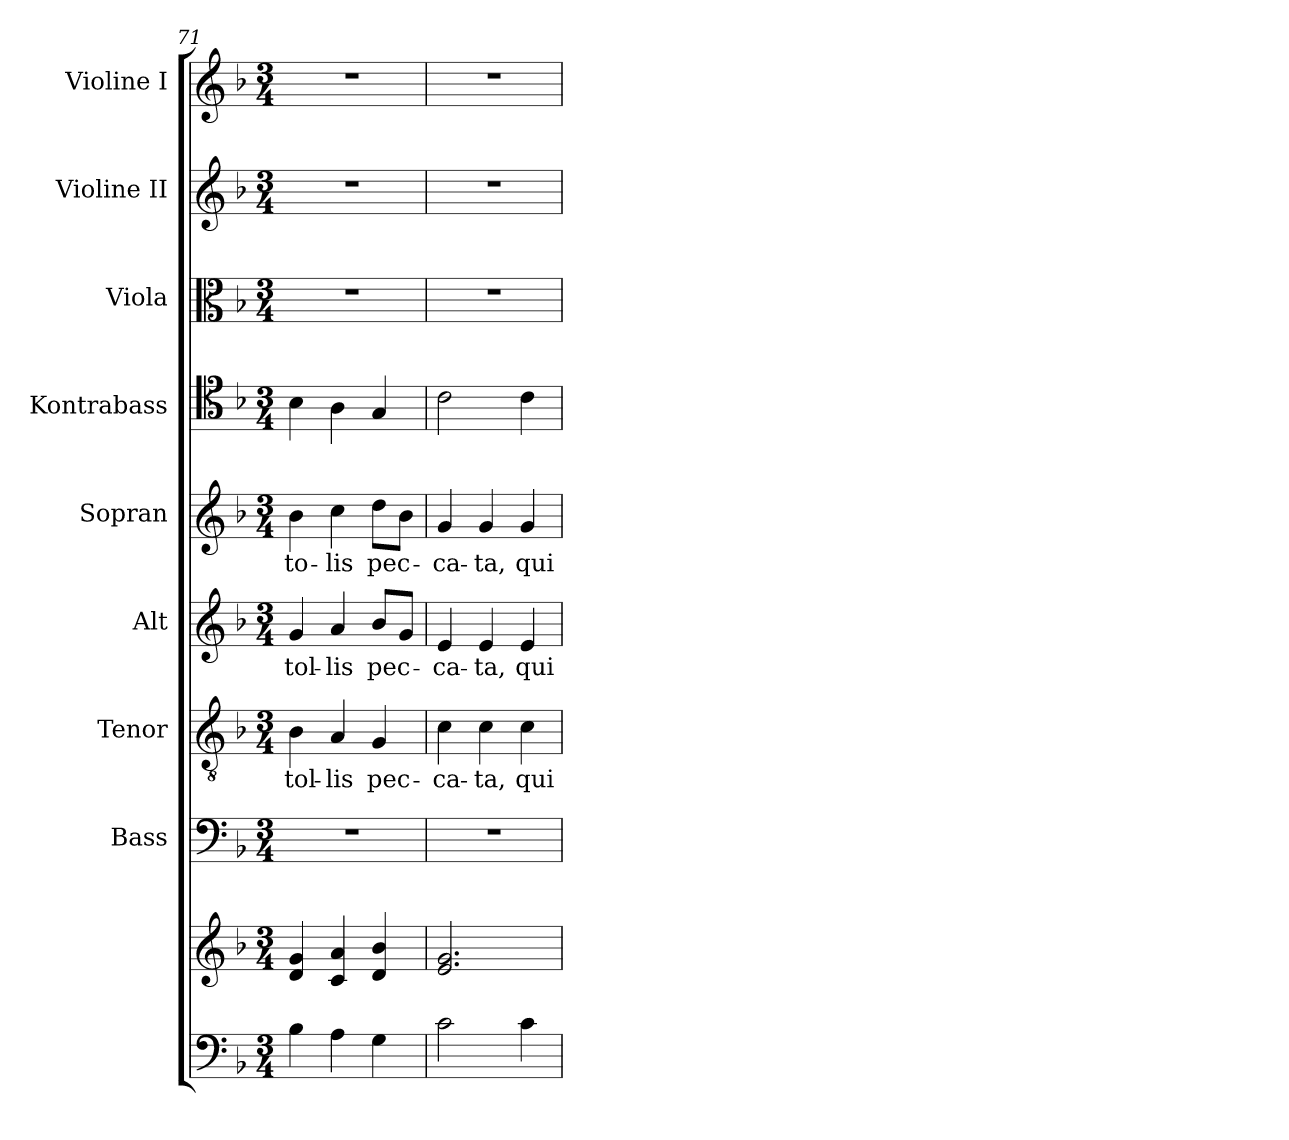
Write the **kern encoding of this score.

**kern	**kern	**kern	**kern	**text	**kern	**text	**kern	**text	**kern	**kern	**kern	**kern
*part9	*part9	*part8	*part7	*part7	*part6	*part6	*part5	*part5	*part4	*part3	*part2	*part1
*staff10	*staff9	*staff8	*staff7	*staff7	*staff6	*staff6	*staff5	*staff5	*staff4	*staff3	*staff2	*staff1
*	*	*I"Bass	*I"Tenor	*	*I"Alt	*	*I"Sopran	*	*I"Kontrabass	*I"Viola	*I"Violine II	*I"Violine I
*	*	*I'B.	*I'T.	*	*I'A.	*	*I'S.	*	*I'Kb.	*I'Vla.	*I'Vl. II	*I'Vl. I
*clefF4	*clefG2	*clefF4	*clefGv2	*	*clefG2	*	*clefG2	*	*clefC4	*clefC3	*clefG2	*clefG2
*	*	*	*	*	*	*	*	*	*ITrd7c12	*	*	*
*k[b-]	*k[b-]	*k[b-]	*k[b-]	*	*k[b-]	*	*k[b-]	*	*k[b-]	*k[b-]	*k[b-]	*k[b-]
*F:	*F:	*F:	*F:	*	*F:	*	*F:	*	*F:	*F:	*F:	*F:
*M3/4	*M3/4	*M3/4	*M3/4	*	*M3/4	*	*M3/4	*	*M3/4	*M3/4	*M3/4	*M3/4
=71	=71	=71	=71	=71	=71	=71	=71	=71	=71	=71	=71	=71
!	!	!	!	!LO:LY:b	!	!LO:LY:b	!	!LO:LY:b	!	!	!	!
4B-\	4d/ 4g/	2.r	4B-\	tol-	4g/	tol-	4b-\	to-	4BB-\	2.r	2.r	2.r
!	!	!	!	!LO:LY:b	!	!LO:LY:b	!	!LO:LY:b	!	!	!	!
4A\	4c/ 4a/	.	4A/	-lis	4a/	-lis	4cc\	-lis	4AA\	.	.	.
!	!	!	!	!LO:LY:b	!	!LO:LY:b	!	!LO:LY:b	!	!	!	!
4G\	4d/ 4b-/	.	4G/	pec-	8b-/L	pec-	8dd\L	pec-	4GG/	.	.	.
.	.	.	.	.	8g/J	.	8b-\J	.	.	.	.	.
=72	=72	=72	=72	=72	=72	=72	=72	=72	=72	=72	=72	=72
!	!	!	!	!LO:LY:b	!	!LO:LY:b	!	!LO:LY:b	!	!	!	!
2c\	2.e/ 2.g/	2.r	4c\	-ca-	4e/	-ca-	4g/	-ca-	2C\	2.r	2.r	2.r
!	!	!	!	!LO:LY:b	!	!LO:LY:b	!	!LO:LY:b	!	!	!	!
.	.	.	4c\	-ta,	4e/	-ta,	4g/	-ta,	.	.	.	.
!	!	!	!	!LO:LY:b	!	!LO:LY:b	!	!LO:LY:b	!	!	!	!
4c\	.	.	4c\	qui	4e/	qui	4g/	qui	4C\	.	.	.
=	=	=	=	=	=	=	=	=	=	=	=	=
*-	*-	*-	*-	*-	*-	*-	*-	*-	*-	*-	*-	*-
